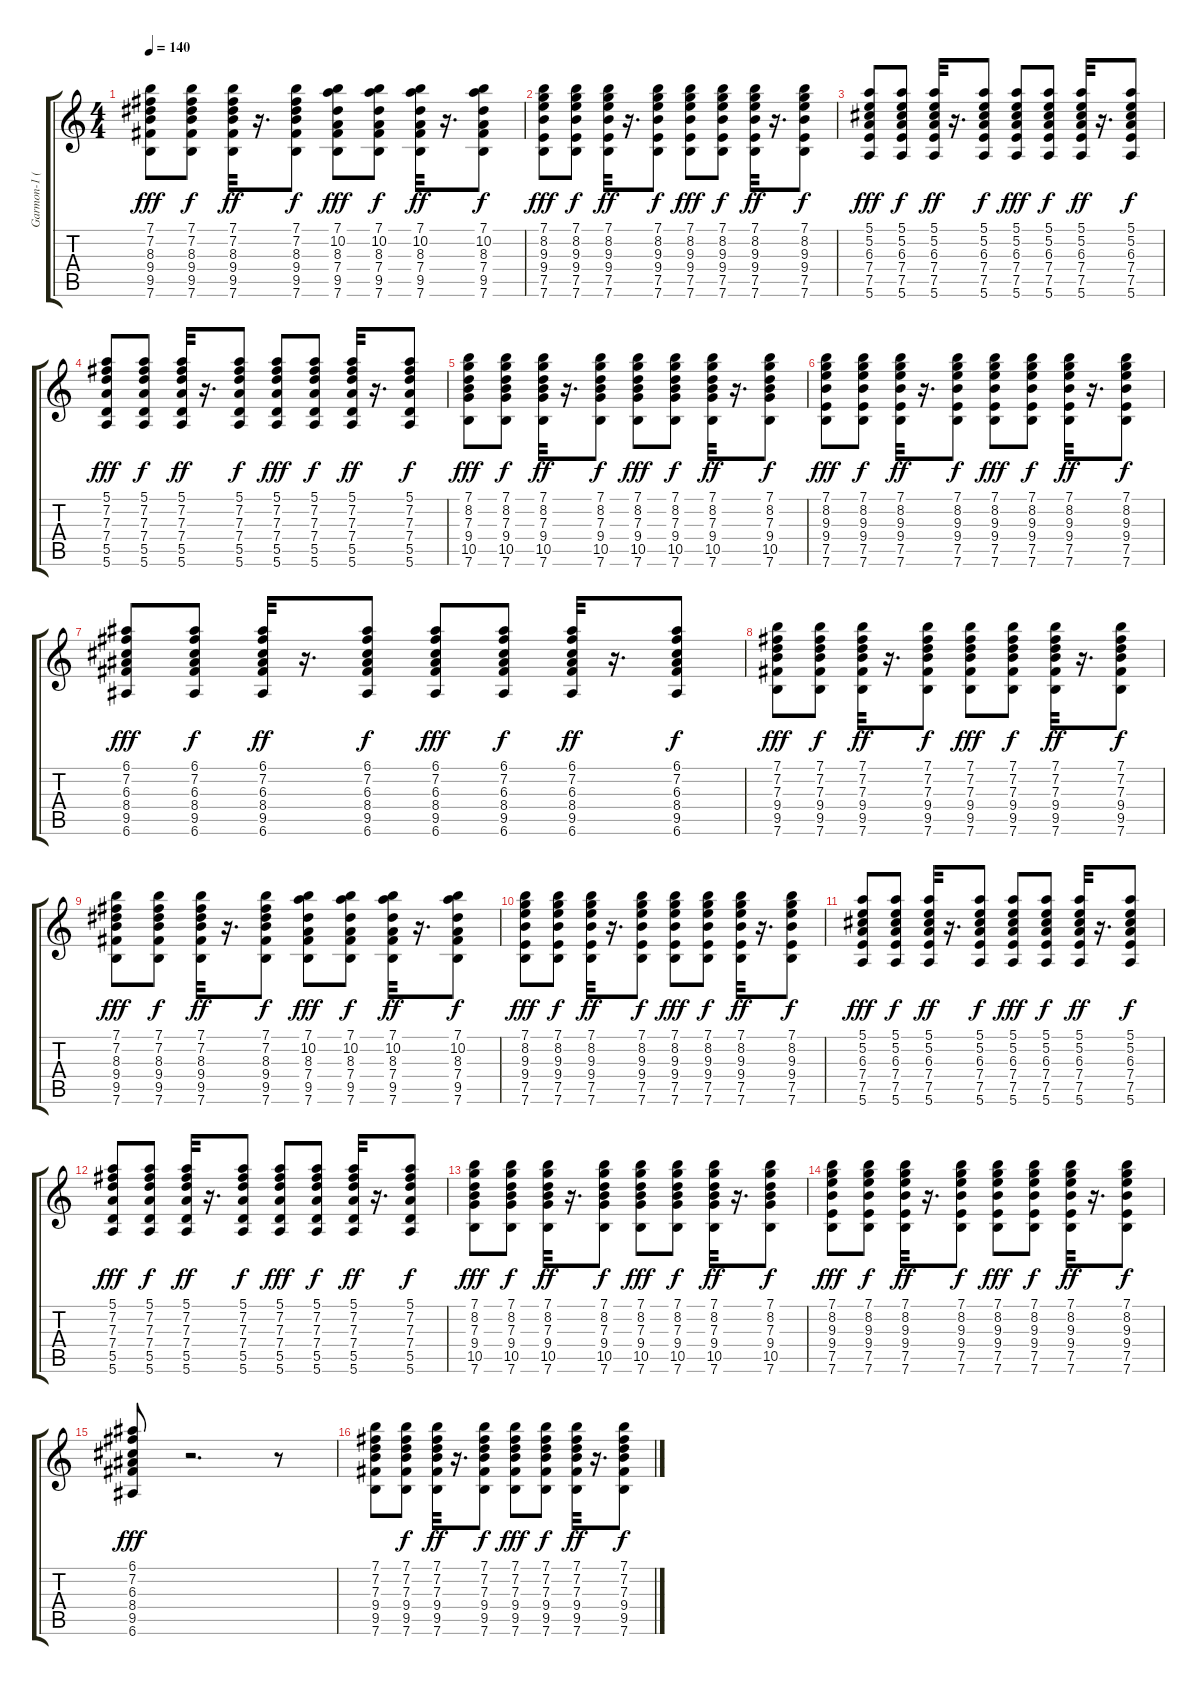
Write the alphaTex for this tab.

\track ("Garmon-1 (R-Guitar)" "Garmon-1 (") {instrument acousticguitarsteel}
\staff {score tabs}
\tuning (E4 B3 G3 D3 A2 E2) {hide}
\ts (4 4)
\tempo 140
\clef g2
\ks c
(7.1 7.2 8.3 9.4 9.5 7.6).8{dy fff} (7.1 7.2 8.3 9.4 9.5 7.6).8{dy f} (7.1 7.2 8.3 9.4 9.5 7.6).32{dy ff} r.16{d} (7.1 7.2 8.3 9.4 9.5 7.6).8{dy f} (7.1 10.2 8.3 7.4 9.5 7.6).8{dy fff} (7.1 10.2 8.3 7.4 9.5 7.6).8{dy f} (7.1 10.2 8.3 7.4 9.5 7.6).32{dy ff} r.16{d} (7.1 10.2 8.3 7.4 9.5 7.6).8{dy f} |
(7.1 8.2 9.3 9.4 7.5 7.6).8{dy fff} (7.1 8.2 9.3 9.4 7.5 7.6).8{dy f} (7.1 8.2 9.3 9.4 7.5 7.6).32{dy ff} r.16{d} (7.1 8.2 9.3 9.4 7.5 7.6).8{dy f} (7.1 8.2 9.3 9.4 7.5 7.6).8{dy fff} (7.1 8.2 9.3 9.4 7.5 7.6).8{dy f} (7.1 8.2 9.3 9.4 7.5 7.6).32{dy ff} r.16{d} (7.1 8.2 9.3 9.4 7.5 7.6).8{dy f} |
(5.1 5.2 6.3 7.4 7.5 5.6).8{dy fff} (5.1 5.2 6.3 7.4 7.5 5.6).8{dy f} (5.1 5.2 6.3 7.4 7.5 5.6).32{dy ff} r.16{d} (5.1 5.2 6.3 7.4 7.5 5.6).8{dy f} (5.1 5.2 6.3 7.4 7.5 5.6).8{dy fff} (5.1 5.2 6.3 7.4 7.5 5.6).8{dy f} (5.1 5.2 6.3 7.4 7.5 5.6).32{dy ff} r.16{d} (5.1 5.2 6.3 7.4 7.5 5.6).8{dy f} |
(5.1 7.2 7.3 7.4 5.5 5.6).8{dy fff} (5.1 7.2 7.3 7.4 5.5 5.6).8{dy f} (5.1 7.2 7.3 7.4 5.5 5.6).32{dy ff} r.16{d} (5.1 7.2 7.3 7.4 5.5 5.6).8{dy f} (5.1 7.2 7.3 7.4 5.5 5.6).8{dy fff} (5.1 7.2 7.3 7.4 5.5 5.6).8{dy f} (5.1 7.2 7.3 7.4 5.5 5.6).32{dy ff} r.16{d} (5.1 7.2 7.3 7.4 5.5 5.6).8{dy f} |
(7.1 8.2 7.3 9.4 10.5 7.6).8{dy fff} (7.1 8.2 7.3 9.4 10.5 7.6).8{dy f} (7.1 8.2 7.3 9.4 10.5 7.6).32{dy ff} r.16{d} (7.1 8.2 7.3 9.4 10.5 7.6).8{dy f} (7.1 8.2 7.3 9.4 10.5 7.6).8{dy fff} (7.1 8.2 7.3 9.4 10.5 7.6).8{dy f} (7.1 8.2 7.3 9.4 10.5 7.6).32{dy ff} r.16{d} (7.1 8.2 7.3 9.4 10.5 7.6).8{dy f} |
(7.1 8.2 9.3 9.4 7.5 7.6).8{dy fff} (7.1 8.2 9.3 9.4 7.5 7.6).8{dy f} (7.1 8.2 9.3 9.4 7.5 7.6).32{dy ff} r.16{d} (7.1 8.2 9.3 9.4 7.5 7.6).8{dy f} (7.1 8.2 9.3 9.4 7.5 7.6).8{dy fff} (7.1 8.2 9.3 9.4 7.5 7.6).8{dy f} (7.1 8.2 9.3 9.4 7.5 7.6).32{dy ff} r.16{d} (7.1 8.2 9.3 9.4 7.5 7.6).8{dy f} |
(6.1 7.2 6.3 8.4 9.5 6.6).8{dy fff} (6.1 7.2 6.3 8.4 9.5 6.6).8{dy f} (6.1 7.2 6.3 8.4 9.5 6.6).32{dy ff} r.16{d} (6.1 7.2 6.3 8.4 9.5 6.6).8{dy f} (6.1 7.2 6.3 8.4 9.5 6.6).8{dy fff} (6.1 7.2 6.3 8.4 9.5 6.6).8{dy f} (6.1 7.2 6.3 8.4 9.5 6.6).32{dy ff} r.16{d} (6.1 7.2 6.3 8.4 9.5 6.6).8{dy f} |
(7.1 7.2 7.3 9.4 9.5 7.6).8{dy fff} (7.1 7.2 7.3 9.4 9.5 7.6).8{dy f} (7.1 7.2 7.3 9.4 9.5 7.6).32{dy ff} r.16{d} (7.1 7.2 7.3 9.4 9.5 7.6).8{dy f} (7.1 7.2 7.3 9.4 9.5 7.6).8{dy fff} (7.1 7.2 7.3 9.4 9.5 7.6).8{dy f} (7.1 7.2 7.3 9.4 9.5 7.6).32{dy ff} r.16{d} (7.1 7.2 7.3 9.4 9.5 7.6).8{dy f} |
(7.1 7.2 8.3 9.4 9.5 7.6).8{dy fff} (7.1 7.2 8.3 9.4 9.5 7.6).8{dy f} (7.1 7.2 8.3 9.4 9.5 7.6).32{dy ff} r.16{d} (7.1 7.2 8.3 9.4 9.5 7.6).8{dy f} (7.1 10.2 8.3 7.4 9.5 7.6).8{dy fff} (7.1 10.2 8.3 7.4 9.5 7.6).8{dy f} (7.1 10.2 8.3 7.4 9.5 7.6).32{dy ff} r.16{d} (7.1 10.2 8.3 7.4 9.5 7.6).8{dy f} |
(7.1 8.2 9.3 9.4 7.5 7.6).8{dy fff} (7.1 8.2 9.3 9.4 7.5 7.6).8{dy f} (7.1 8.2 9.3 9.4 7.5 7.6).32{dy ff} r.16{d} (7.1 8.2 9.3 9.4 7.5 7.6).8{dy f} (7.1 8.2 9.3 9.4 7.5 7.6).8{dy fff} (7.1 8.2 9.3 9.4 7.5 7.6).8{dy f} (7.1 8.2 9.3 9.4 7.5 7.6).32{dy ff} r.16{d} (7.1 8.2 9.3 9.4 7.5 7.6).8{dy f} |
(5.1 5.2 6.3 7.4 7.5 5.6).8{dy fff} (5.1 5.2 6.3 7.4 7.5 5.6).8{dy f} (5.1 5.2 6.3 7.4 7.5 5.6).32{dy ff} r.16{d} (5.1 5.2 6.3 7.4 7.5 5.6).8{dy f} (5.1 5.2 6.3 7.4 7.5 5.6).8{dy fff} (5.1 5.2 6.3 7.4 7.5 5.6).8{dy f} (5.1 5.2 6.3 7.4 7.5 5.6).32{dy ff} r.16{d} (5.1 5.2 6.3 7.4 7.5 5.6).8{dy f} |
(5.1 7.2 7.3 7.4 5.5 5.6).8{dy fff} (5.1 7.2 7.3 7.4 5.5 5.6).8{dy f} (5.1 7.2 7.3 7.4 5.5 5.6).32{dy ff} r.16{d} (5.1 7.2 7.3 7.4 5.5 5.6).8{dy f} (5.1 7.2 7.3 7.4 5.5 5.6).8{dy fff} (5.1 7.2 7.3 7.4 5.5 5.6).8{dy f} (5.1 7.2 7.3 7.4 5.5 5.6).32{dy ff} r.16{d} (5.1 7.2 7.3 7.4 5.5 5.6).8{dy f} |
(7.1 8.2 7.3 9.4 10.5 7.6).8{dy fff} (7.1 8.2 7.3 9.4 10.5 7.6).8{dy f} (7.1 8.2 7.3 9.4 10.5 7.6).32{dy ff} r.16{d} (7.1 8.2 7.3 9.4 10.5 7.6).8{dy f} (7.1 8.2 7.3 9.4 10.5 7.6).8{dy fff} (7.1 8.2 7.3 9.4 10.5 7.6).8{dy f} (7.1 8.2 7.3 9.4 10.5 7.6).32{dy ff} r.16{d} (7.1 8.2 7.3 9.4 10.5 7.6).8{dy f} |
(7.1 8.2 9.3 9.4 7.5 7.6).8{dy fff} (7.1 8.2 9.3 9.4 7.5 7.6).8{dy f} (7.1 8.2 9.3 9.4 7.5 7.6).32{dy ff} r.16{d} (7.1 8.2 9.3 9.4 7.5 7.6).8{dy f} (7.1 8.2 9.3 9.4 7.5 7.6).8{dy fff} (7.1 8.2 9.3 9.4 7.5 7.6).8{dy f} (7.1 8.2 9.3 9.4 7.5 7.6).32{dy ff} r.16{d} (7.1 8.2 9.3 9.4 7.5 7.6).8{dy f} |
(6.1 7.2 6.3 8.4 9.5 6.6).8{dy fff} r.2{d} r.8 |
(7.1 7.2 7.3 9.4 9.5 7.6).8 (7.1 7.2 7.3 9.4 9.5 7.6).8{dy f} (7.1 7.2 7.3 9.4 9.5 7.6).32{dy ff} r.16{d} (7.1 7.2 7.3 9.4 9.5 7.6).8{dy f} (7.1 7.2 7.3 9.4 9.5 7.6).8{dy fff} (7.1 7.2 7.3 9.4 9.5 7.6).8{dy f} (7.1 7.2 7.3 9.4 9.5 7.6).32{dy ff} r.16{d} (7.1 7.2 7.3 9.4 9.5 7.6).8{dy f}
